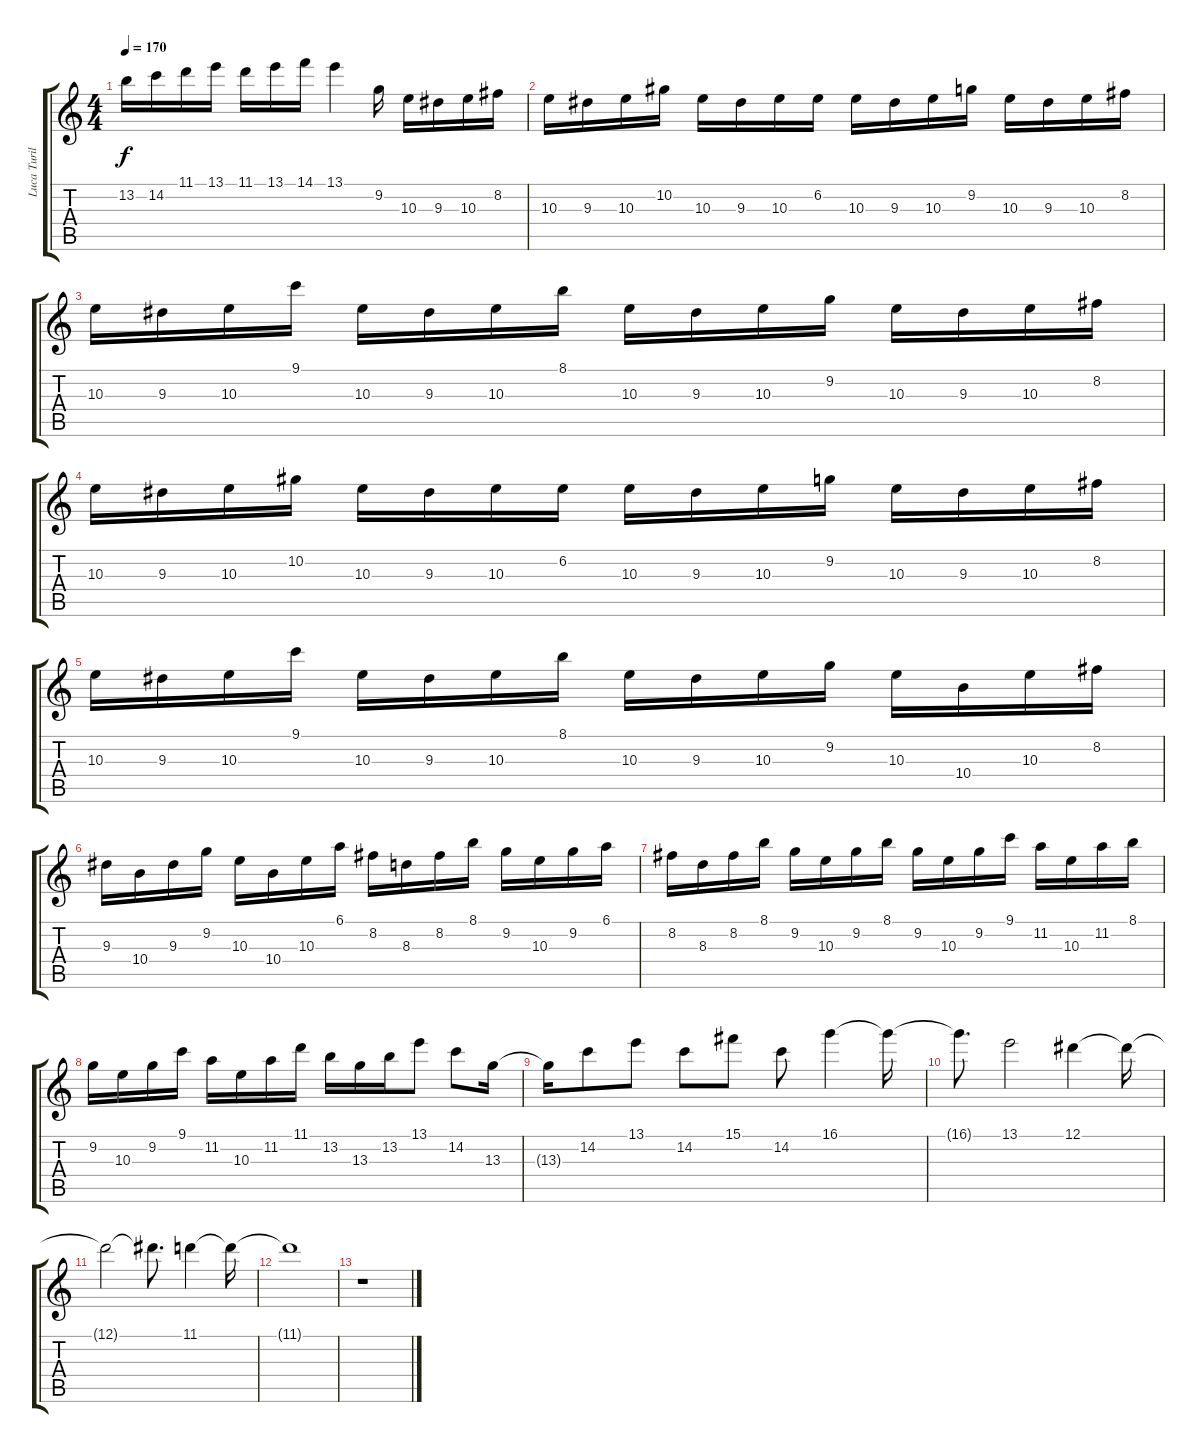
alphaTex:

\track ("Luca Turilli" "Luca Turil") {instrument overdrivenguitar}
\staff {score tabs}
\tuning (Eb4 Bb3 Gb3 Db3 Ab2 Eb2) {hide}
\ts (4 4)
\tempo 170
\clef g2
\ks c
13.2.16{dy f} 14.2.16 11.1.16 13.1.16 11.1.16 13.1.16 14.1.16 13.1.4 9.2.16 10.3.16 9.3.16 10.3.16 8.2.16 |
10.3.16 9.3.16 10.3.16 10.2.16 10.3.16 9.3.16 10.3.16 6.2.16 10.3.16 9.3.16 10.3.16 9.2.16 10.3.16 9.3.16 10.3.16 8.2.16 |
10.3.16 9.3.16 10.3.16 9.1.16 10.3.16 9.3.16 10.3.16 8.1.16 10.3.16 9.3.16 10.3.16 9.2.16 10.3.16 9.3.16 10.3.16 8.2.16 |
10.3.16 9.3.16 10.3.16 10.2.16 10.3.16 9.3.16 10.3.16 6.2.16 10.3.16 9.3.16 10.3.16 9.2.16 10.3.16 9.3.16 10.3.16 8.2.16 |
10.3.16 9.3.16 10.3.16 9.1.16 10.3.16 9.3.16 10.3.16 8.1.16 10.3.16 9.3.16 10.3.16 9.2.16 10.3.16 10.4.16 10.3.16 8.2.16 |
9.3.16 10.4.16 9.3.16 9.2.16 10.3.16 10.4.16 10.3.16 6.1.16 8.2.16 8.3.16 8.2.16 8.1.16 9.2.16 10.3.16 9.2.16 6.1.16 |
8.2.16 8.3.16 8.2.16 8.1.16 9.2.16 10.3.16 9.2.16 8.1.16 9.2.16 10.3.16 9.2.16 9.1.16 11.2.16 10.3.16 11.2.16 8.1.16 |
9.2.16 10.3.16 9.2.16 9.1.16 11.2.16 10.3.16 11.2.16 11.1.16 13.2.16 13.3.16 13.2.16 13.1.8 14.2.8 13.3.16 |
13.3{t}.16 14.2.8 13.1.8 14.2.8 15.1.8 14.2.8 16.1.4 16.1{t}.16 |
16.1{t}.8{d} 13.1.2 12.1.4 12.1{t}.16 |
12.1{t}.2 12.1{t}.8{d} 11.1.4 11.1{t}.16 |
11.1{t}.1 |
r.1
